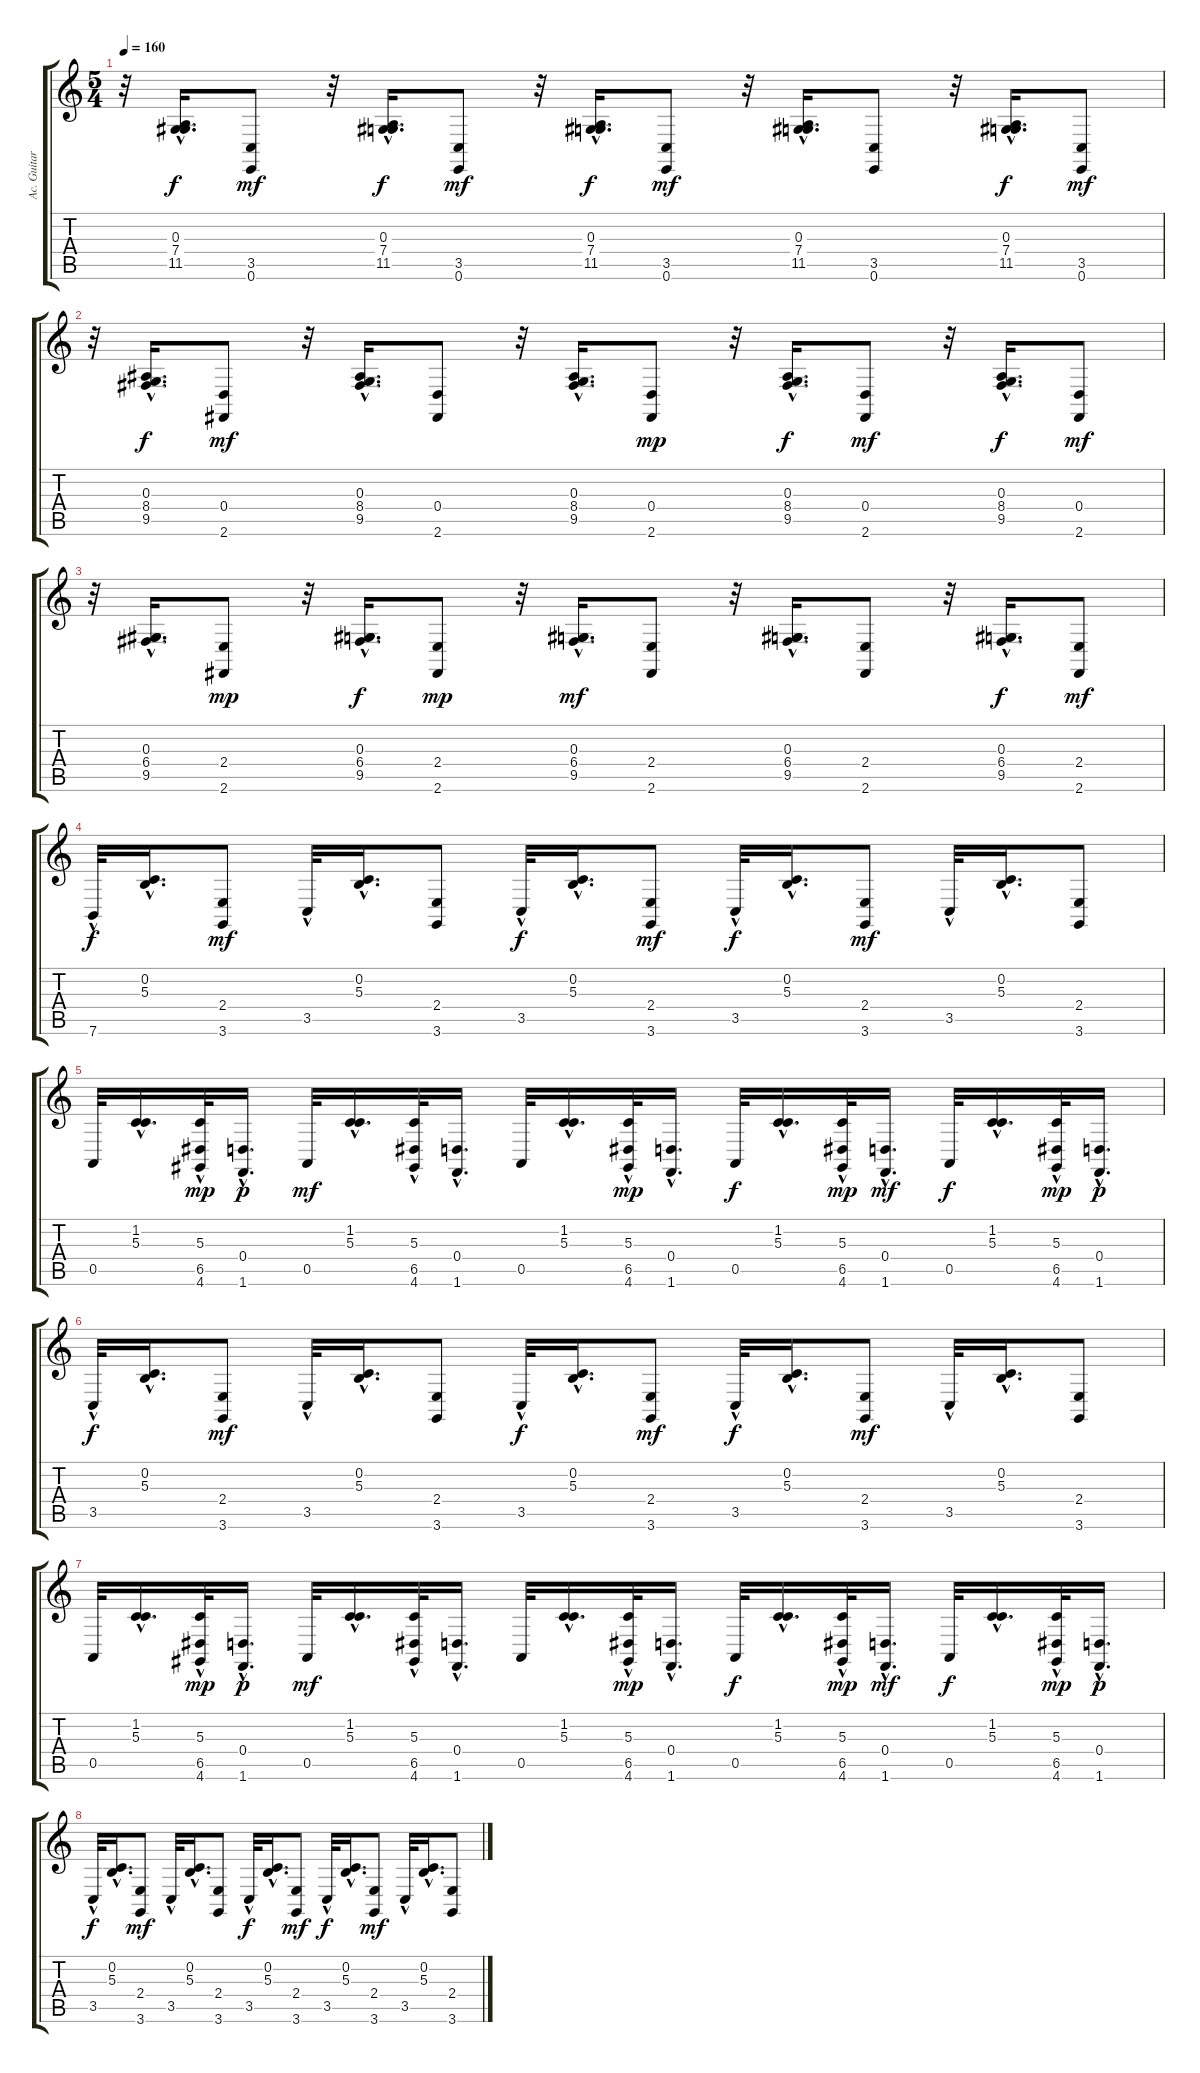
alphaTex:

\track ("Ac. Guitar" "Ac. Guitar") {instrument acousticgrandpiano}
\staff {score tabs}
\tuning (E4 B3 G3 D3 A2 E2) {hide}
\ts (5 4)
\tempo 160
\clef g2
\ks c
r.32{dy mf} (0.3{hac} 7.4{hac} 11.5{hac}).16{d dy f} (3.5 0.6).8{dy mf} r.32 (0.3{hac} 7.4{hac} 11.5{hac}).16{d dy f} (3.5 0.6).8{dy mf} r.32 (0.3{hac} 7.4{hac} 11.5{hac}).16{d dy f} (3.5 0.6).8{dy mf} r.32 (0.3{hac} 7.4{hac} 11.5{hac}).16{d} (3.5 0.6).8 r.32 (0.3{hac} 7.4{hac} 11.5{hac}).16{d dy f} (3.5 0.6).8{dy mf} |
r.32 (0.3{hac} 8.4{hac} 9.5{hac}).16{d dy f} (0.4 2.6).8{dy mf} r.32 (0.3{hac} 8.4{hac} 9.5{hac}).16{d} (0.4 2.6).8 r.32 (0.3{hac} 8.4{hac} 9.5{hac}).16{d} (0.4 2.6).8{dy mp} r.32 (0.3{hac} 8.4{hac} 9.5{hac}).16{d dy f} (0.4 2.6).8{dy mf} r.32 (0.3{hac} 8.4{hac} 9.5{hac}).16{d dy f} (0.4 2.6).8{dy mf} |
r.32 (0.3{hac} 6.4{hac} 9.5{hac}).16{d} (2.4 2.6).8{dy mp} r.32 (0.3{hac} 6.4{hac} 9.5{hac}).16{d dy f} (2.4 2.6).8{dy mp} r.32 (0.3{hac} 6.4{hac} 9.5{hac}).16{d dy mf} (2.4 2.6).8 r.32 (0.3{hac} 6.4{hac} 9.5{hac}).16{d} (2.4 2.6).8 r.32 (0.3{hac} 6.4{hac} 9.5{hac}).16{d dy f} (2.4 2.6).8{dy mf} |
7.6{hac}.32{dy f} (0.2{hac} 5.3{hac}).16{d} (2.4 3.6).8{dy mf} 3.5{hac}.32 (0.2{hac} 5.3{hac}).16{d} (2.4 3.6).8 3.5{hac}.32{dy f} (0.2{hac} 5.3{hac}).16{d} (2.4 3.6).8{dy mf} 3.5{hac}.32{dy f} (0.2{hac} 5.3{hac}).16{d} (2.4 3.6).8{dy mf} 3.5{hac}.32 (0.2{hac} 5.3{hac}).16{d} (2.4 3.6).8 |
0.5.32 (1.2{hac} 5.3{hac}).16{d} (5.3 6.5 4.6{hac}).32{dy mp} (0.4{hac} 1.6{hac}).16{d dy p} 0.5.32{dy mf} (1.2{hac} 5.3{hac}).16{d} (5.3 6.5 4.6{hac}).32 (0.4{hac} 1.6{hac}).16{d} 0.5.32 (1.2{hac} 5.3{hac}).16{d} (5.3 6.5 4.6{hac}).32{dy mp} (0.4{hac} 1.6{hac}).16{d} 0.5.32{dy f} (1.2{hac} 5.3{hac}).16{d} (5.3 6.5 4.6{hac}).32{dy mp} (0.4{hac} 1.6{hac}).16{d dy mf} 0.5.32{dy f} (1.2{hac} 5.3{hac}).16{d} (5.3 6.5 4.6{hac}).32{dy mp} (0.4{hac} 1.6{hac}).16{d dy p} |
3.5{hac}.32{dy f} (0.2{hac} 5.3{hac}).16{d} (2.4 3.6).8{dy mf} 3.5{hac}.32 (0.2{hac} 5.3{hac}).16{d} (2.4 3.6).8 3.5{hac}.32{dy f} (0.2{hac} 5.3{hac}).16{d} (2.4 3.6).8{dy mf} 3.5{hac}.32{dy f} (0.2{hac} 5.3{hac}).16{d} (2.4 3.6).8{dy mf} 3.5{hac}.32 (0.2{hac} 5.3{hac}).16{d} (2.4 3.6).8 |
0.5.32 (1.2{hac} 5.3{hac}).16{d} (5.3 6.5 4.6{hac}).32{dy mp} (0.4{hac} 1.6{hac}).16{d dy p} 0.5.32{dy mf} (1.2{hac} 5.3{hac}).16{d} (5.3 6.5 4.6{hac}).32 (0.4{hac} 1.6{hac}).16{d} 0.5.32 (1.2{hac} 5.3{hac}).16{d} (5.3 6.5 4.6{hac}).32{dy mp} (0.4{hac} 1.6{hac}).16{d} 0.5.32{dy f} (1.2{hac} 5.3{hac}).16{d} (5.3 6.5 4.6{hac}).32{dy mp} (0.4{hac} 1.6{hac}).16{d dy mf} 0.5.32{dy f} (1.2{hac} 5.3{hac}).16{d} (5.3 6.5 4.6{hac}).32{dy mp} (0.4{hac} 1.6{hac}).16{d dy p} |
3.5{hac}.32{dy f} (0.2{hac} 5.3{hac}).16{d} (2.4 3.6).8{dy mf} 3.5{hac}.32 (0.2{hac} 5.3{hac}).16{d} (2.4 3.6).8 3.5{hac}.32{dy f} (0.2{hac} 5.3{hac}).16{d} (2.4 3.6).8{dy mf} 3.5{hac}.32{dy f} (0.2{hac} 5.3{hac}).16{d} (2.4 3.6).8{dy mf} 3.5{hac}.32 (0.2{hac} 5.3{hac}).16{d} (2.4 3.6).8
